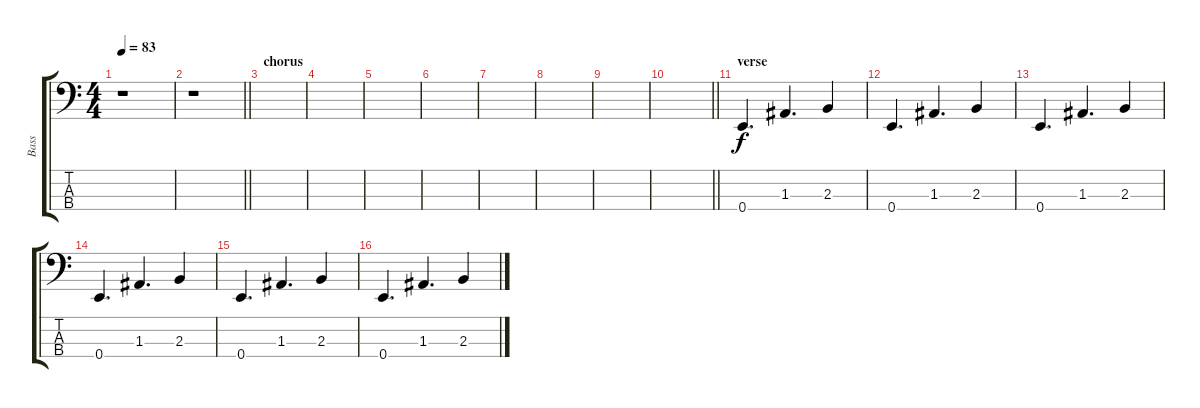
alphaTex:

\track ("Bass" "Bass") {instrument electricbasspick}
\staff {score tabs}
\tuning (G2 D2 A1 E1) {hide}
\ts (4 4)
\tempo 83
\clef f4
\ks c
r.1{dy f} |
\barLineRight lightlight
r.1 |
\section ("" "chorus")
|
|
|
|
|
|
|
\barLineRight lightlight
|
\section ("" "verse")
0.4.4{d} 1.3.4{d} 2.3.4 |
0.4.4{d} 1.3.4{d} 2.3.4 |
0.4.4{d} 1.3.4{d} 2.3.4 |
0.4.4{d} 1.3.4{d} 2.3.4 |
0.4.4{d} 1.3.4{d} 2.3.4 |
0.4.4{d} 1.3.4{d} 2.3.4
